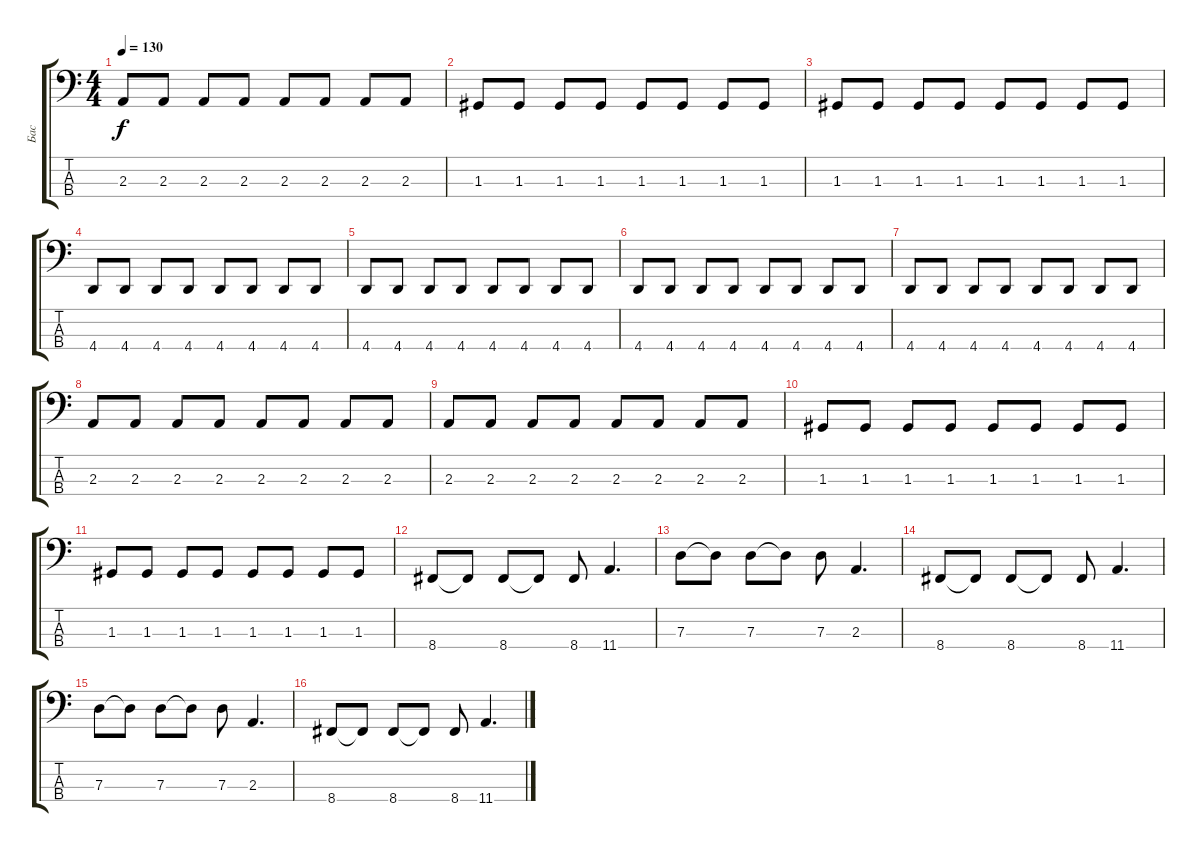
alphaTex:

\track ("Бас" "Бас") {instrument electricbassfinger}
\staff {score tabs}
\tuning (F2 C2 G1 Bb0) {hide}
\ts (4 4)
\tempo 130
\clef f4
\ks c
2.3.8{dy f} 2.3.8 2.3.8 2.3.8 2.3.8 2.3.8 2.3.8 2.3.8 |
1.3.8 1.3.8 1.3.8 1.3.8 1.3.8 1.3.8 1.3.8 1.3.8 |
1.3.8 1.3.8 1.3.8 1.3.8 1.3.8 1.3.8 1.3.8 1.3.8 |
4.4.8 4.4.8 4.4.8 4.4.8 4.4.8 4.4.8 4.4.8 4.4.8 |
4.4.8 4.4.8 4.4.8 4.4.8 4.4.8 4.4.8 4.4.8 4.4.8 |
4.4.8 4.4.8 4.4.8 4.4.8 4.4.8 4.4.8 4.4.8 4.4.8 |
4.4.8 4.4.8 4.4.8 4.4.8 4.4.8 4.4.8 4.4.8 4.4.8 |
2.3.8 2.3.8 2.3.8 2.3.8 2.3.8 2.3.8 2.3.8 2.3.8 |
2.3.8 2.3.8 2.3.8 2.3.8 2.3.8 2.3.8 2.3.8 2.3.8 |
1.3.8 1.3.8 1.3.8 1.3.8 1.3.8 1.3.8 1.3.8 1.3.8 |
1.3.8 1.3.8 1.3.8 1.3.8 1.3.8 1.3.8 1.3.8 1.3.8 |
8.4.8 8.4{t}.8 8.4.8 8.4{t}.8 8.4.8 11.4.4{d} |
7.3.8 7.3{t}.8 7.3.8 7.3{t}.8 7.3.8 2.3.4{d} |
8.4.8 8.4{t}.8 8.4.8 8.4{t}.8 8.4.8 11.4.4{d} |
7.3.8 7.3{t}.8 7.3.8 7.3{t}.8 7.3.8 2.3.4{d} |
8.4.8 8.4{t}.8 8.4.8 8.4{t}.8 8.4.8 11.4.4{d}
